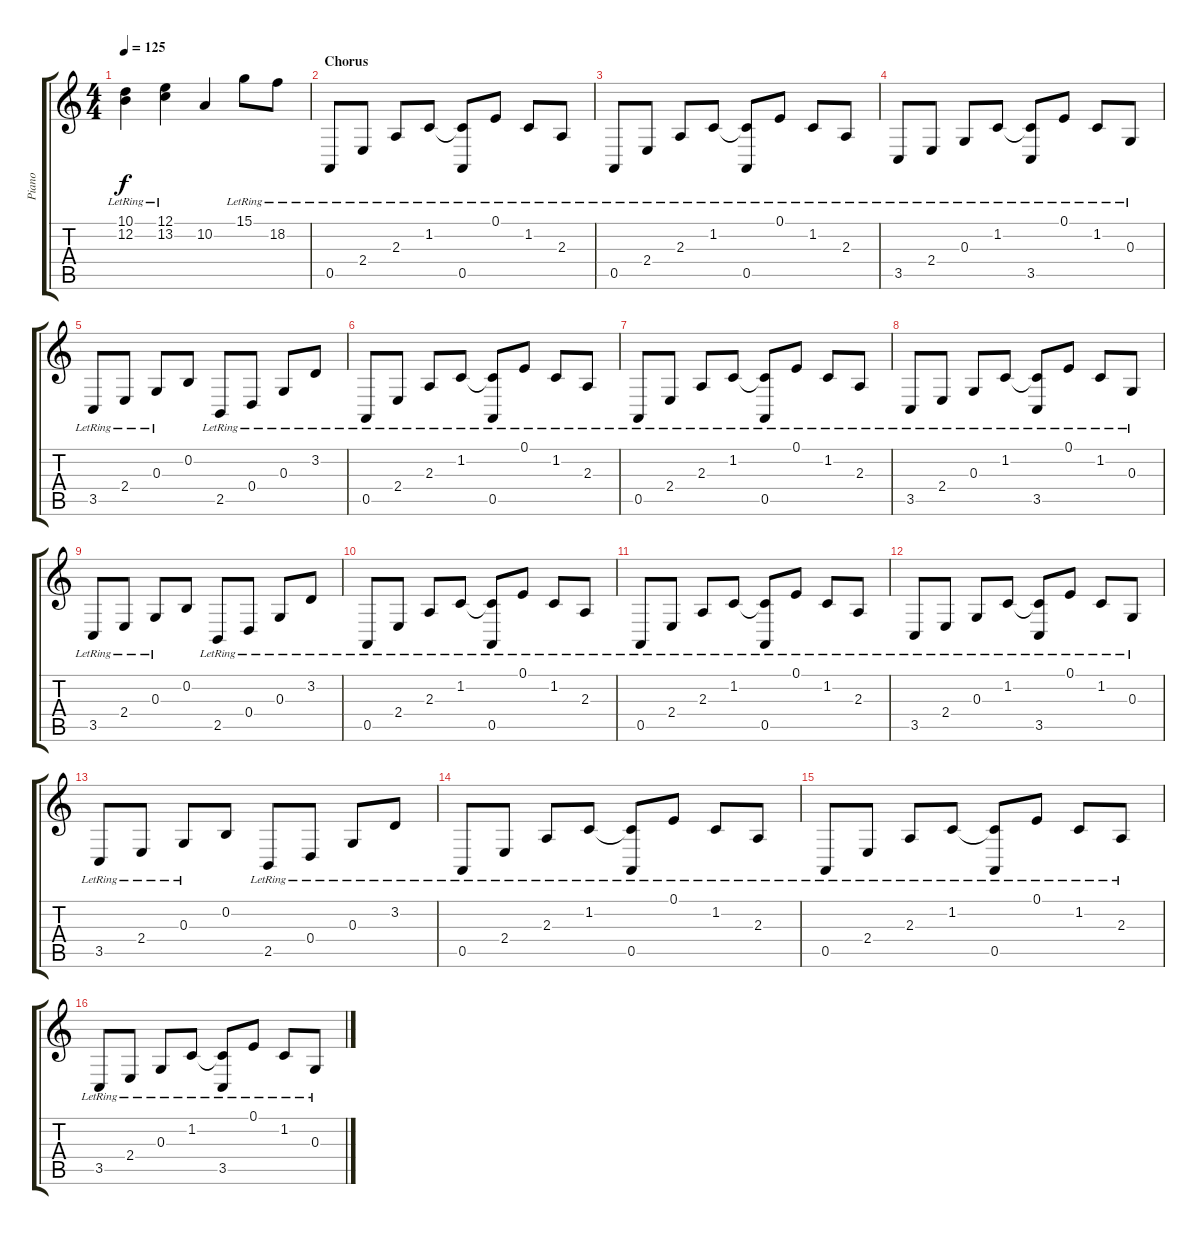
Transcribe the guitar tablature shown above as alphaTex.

\track ("Piano" "Piano") {instrument acousticgrandpiano}
\staff {score tabs}
\tuning (E4 B3 G3 D3 A2 E2) {hide}
\ts (4 4)
\tempo 125
\clef g2
\ks c
(10.1{lr} 12.2{lr}).4{dy f} (12.1{lr} 13.2{lr}).4 10.2.4 15.1{lr}.8 18.2{lr}.8 |
\section ("" "Chorus")
0.5{lr}.8 2.4{lr}.8 2.3{lr}.8 1.2{lr}.8 (1.2{t} 0.5{lr}).8 0.1{lr}.8 1.2{lr}.8 2.3{lr}.8 |
0.5{lr}.8 2.4{lr}.8 2.3{lr}.8 1.2{lr}.8 (1.2{t} 0.5{lr}).8 0.1{lr}.8 1.2{lr}.8 2.3{lr}.8 |
3.5{lr}.8 2.4{lr}.8 0.3{lr}.8 1.2{lr}.8 (1.2{t} 3.5{lr}).8 0.1{lr}.8 1.2{lr}.8 0.3{lr}.8 |
3.5{lr}.8 2.4{lr}.8 0.3{lr}.8 0.2.8 2.5{lr}.8 0.4{lr}.8 0.3{lr}.8 3.2{lr}.8 |
0.5{lr}.8 2.4{lr}.8 2.3{lr}.8 1.2{lr}.8 (1.2{t} 0.5{lr}).8 0.1{lr}.8 1.2{lr}.8 2.3{lr}.8 |
0.5{lr}.8 2.4{lr}.8 2.3{lr}.8 1.2{lr}.8 (1.2{t} 0.5{lr}).8 0.1{lr}.8 1.2{lr}.8 2.3{lr}.8 |
3.5{lr}.8 2.4{lr}.8 0.3{lr}.8 1.2{lr}.8 (1.2{t} 3.5{lr}).8 0.1{lr}.8 1.2{lr}.8 0.3{lr}.8 |
3.5{lr}.8 2.4{lr}.8 0.3{lr}.8 0.2.8 2.5{lr}.8 0.4{lr}.8 0.3{lr}.8 3.2{lr}.8 |
0.5{lr}.8 2.4{lr}.8 2.3{lr}.8 1.2{lr}.8 (1.2{t} 0.5{lr}).8 0.1{lr}.8 1.2{lr}.8 2.3{lr}.8 |
0.5{lr}.8 2.4{lr}.8 2.3{lr}.8 1.2{lr}.8 (1.2{t} 0.5{lr}).8 0.1{lr}.8 1.2{lr}.8 2.3{lr}.8 |
3.5{lr}.8 2.4{lr}.8 0.3{lr}.8 1.2{lr}.8 (1.2{t} 3.5{lr}).8 0.1{lr}.8 1.2{lr}.8 0.3{lr}.8 |
3.5{lr}.8 2.4{lr}.8 0.3{lr}.8 0.2.8 2.5{lr}.8 0.4{lr}.8 0.3{lr}.8 3.2{lr}.8 |
0.5{lr}.8 2.4{lr}.8 2.3{lr}.8 1.2{lr}.8 (1.2{t} 0.5{lr}).8 0.1{lr}.8 1.2{lr}.8 2.3{lr}.8 |
0.5{lr}.8 2.4{lr}.8 2.3{lr}.8 1.2{lr}.8 (1.2{t} 0.5{lr}).8 0.1{lr}.8 1.2{lr}.8 2.3{lr}.8 |
3.5{lr}.8 2.4{lr}.8 0.3{lr}.8 1.2{lr}.8 (1.2{t} 3.5{lr}).8 0.1{lr}.8 1.2{lr}.8 0.3{lr}.8
